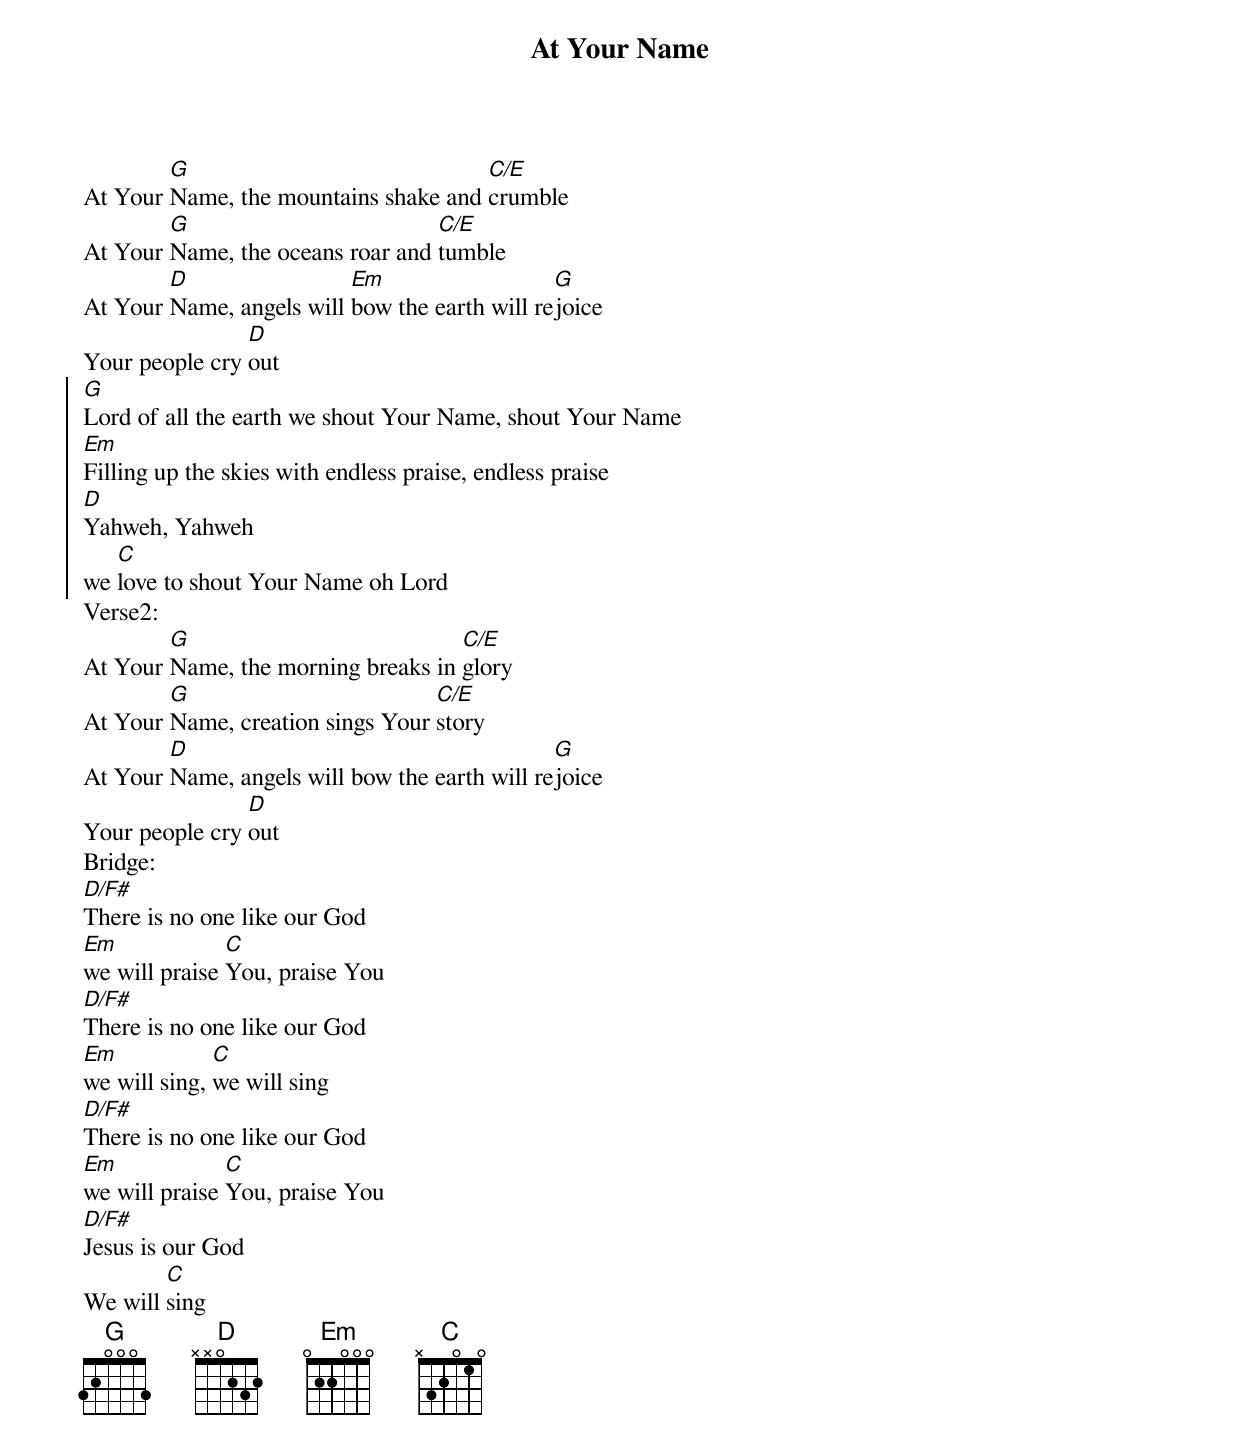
{t: At Your Name}
At Your [G]Name, the mountains shake and [C/E]crumble
At Your [G]Name, the oceans roar and [C/E]tumble
At Your [D]Name, angels will [Em]bow the earth will re[G]joice
Your people cry [D]out
{soc}
[G]Lord of all the earth we shout Your Name, shout Your Name
[Em]Filling up the skies with endless praise, endless praise
[D]Yahweh, Yahweh
we [C]love to shout Your Name oh Lord
{eoc}
Verse2:
At Your [G]Name, the morning breaks in [C/E]glory
At Your [G]Name, creation sings Your [C/E]story
At Your [D]Name, angels will bow the earth will re[G]joice
Your people cry [D]out
Bridge:
[D/F#]There is no one like our God
[Em]we will praise [C]You, praise You
[D/F#]There is no one like our God
[Em]we will sing, [C]we will sing
[D/F#]There is no one like our God
[Em]we will praise [C]You, praise You
[D/F#]Jesus is our God
We will [C]sing
